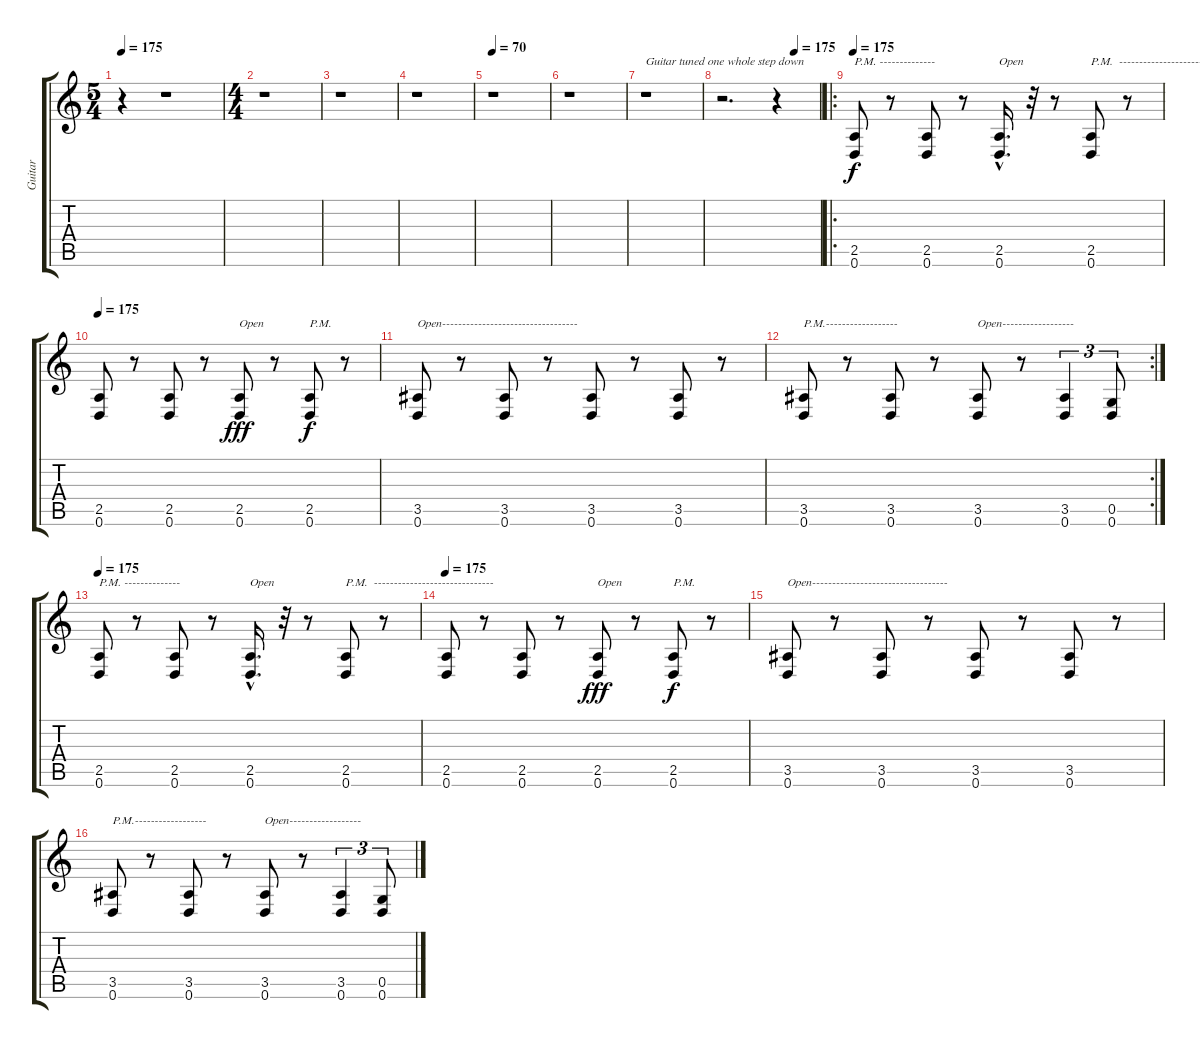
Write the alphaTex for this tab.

\track ("Guitar" "Guitar") {instrument electricguitarmuted}
\staff {score tabs}
\tuning (D4 A3 F3 C3 G2 D2) {hide}
\ts (5 4)
\tempo 175
\tempo 70
\tempo 175
\clef g2
\ks c
r.4{dy f instrument electricguitarmuted} r.1 |
\ts (4 4)
r.1 |
r.1 |
r.1 |
\tempo 70
r.1 |
r.1 |
r.1{txt "Guitar tuned one whole step down"} |
\tempo (175 0.75)
r.2{d} r.4 |
\ro
\tempo 175
(2.5 0.6).8{txt "P.M. --------------" instrument electricguitarmuted} r.8 (2.5 0.6).8 r.8 (2.5{hac} 0.6{hac}).16{d txt "Open" instrument electricguitarclean} r.32 r.8 (2.5 0.6).8{txt "P.M.  ------------------------------" instrument electricguitarmuted} r.8 |
\tempo 175
(2.5 0.6).8 r.8 (2.5 0.6).8 r.8 (2.5 0.6).8{txt "Open" dy fff instrument electricguitarclean} r.8 (2.5 0.6).8{txt "P.M." dy f instrument electricguitarmuted} r.8 |
(3.5 0.6).8{txt "Open----------------------------------" instrument electricguitarclean} r.8 (3.5 0.6).8 r.8 (3.5 0.6).8 r.8 (3.5 0.6).8 r.8 |
\rc 2
(3.5 0.6).8{txt "P.M.------------------" instrument electricguitarmuted} r.8 (3.5 0.6).8 r.8 (3.5 0.6).8{txt "Open------------------" instrument electricguitarclean} r.8 (3.5 0.6).4{tu (3 2)} (0.5 0.6).8{tu (3 2) instrument electricguitarmuted} |
\tempo 175
(2.5 0.6).8{txt "P.M. --------------" instrument electricguitarmuted} r.8 (2.5 0.6).8 r.8 (2.5{hac} 0.6{hac}).16{d txt "Open" instrument electricguitarclean} r.32 r.8 (2.5 0.6).8{txt "P.M.  ------------------------------" instrument electricguitarmuted} r.8 |
\tempo 175
(2.5 0.6).8 r.8 (2.5 0.6).8 r.8 (2.5 0.6).8{txt "Open" dy fff instrument electricguitarclean} r.8 (2.5 0.6).8{txt "P.M." dy f instrument electricguitarmuted} r.8 |
(3.5 0.6).8{txt "Open----------------------------------" instrument electricguitarclean} r.8 (3.5 0.6).8 r.8 (3.5 0.6).8 r.8 (3.5 0.6).8 r.8 |
(3.5 0.6).8{txt "P.M.------------------" instrument electricguitarmuted} r.8 (3.5 0.6).8 r.8 (3.5 0.6).8{txt "Open------------------" instrument electricguitarclean} r.8 (3.5 0.6).4{tu (3 2)} (0.5 0.6).8{tu (3 2) instrument electricguitarmuted}
